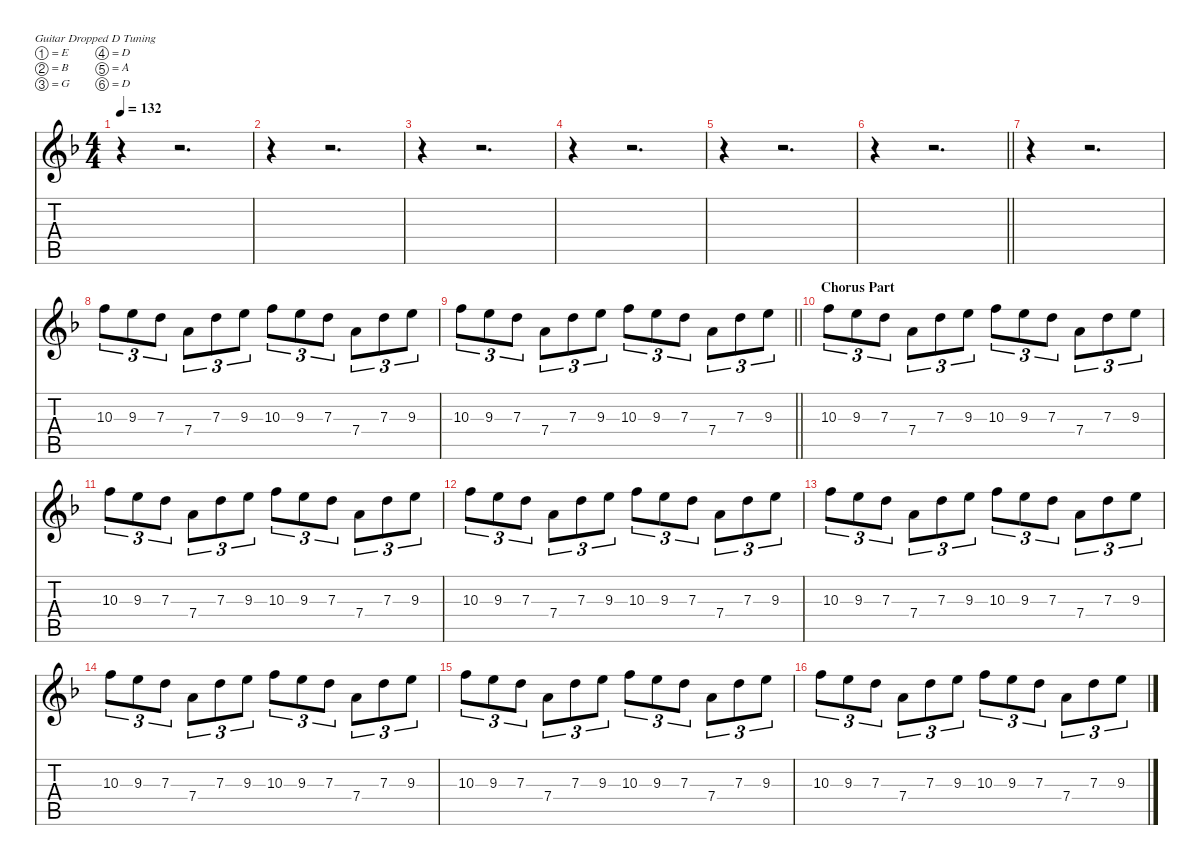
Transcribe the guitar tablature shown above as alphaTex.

\defaultSystemsLayout 4
\hideDynamics
\bracketExtendMode nobrackets
\singleTrackTrackNamePolicy hidden
\multiTrackTrackNamePolicy hidden
\firstSystemTrackNameMode fullname
\firstSystemTrackNameOrientation horizontal
\otherSystemsTrackNameOrientation horizontal
\track ("Lead Guitar" "dist.guit.") {instrument distortionguitar}
\staff {score tabs}
\tuning (E4 B3 G3 D3 A2 D2)
\ts (4 4)
\tempo 132
\clef g2
\ks dminor
r.4{dy f beam Down} r.2{d beam Down} |
r.4{beam Down} r.2{d beam Down} |
r.4{beam Down} r.2{d beam Down} |
r.4{beam Down} r.2{d beam Down} |
r.4{beam Down} r.2{d beam Down} |
\barLineRight lightlight
r.4{beam Down} r.2{d beam Down} |
r.4{beam Down} r.2{d beam Down} |
10.3{acc forcenatural}.8{tu (3 2) beam Down} 9.3{acc forcenatural}.8{tu (3 2) beam Down} 7.3{acc forcenatural}.8{tu (3 2) beam Down} 7.4{acc forcenatural}.8{tu (3 2) beam Down} 7.3{acc forcenatural}.8{tu (3 2) beam Down} 9.3{acc forcenatural}.8{tu (3 2) beam Down} 10.3{acc forcenatural}.8{tu (3 2) beam Down} 9.3{acc forcenatural}.8{tu (3 2) beam Down} 7.3{acc forcenatural}.8{tu (3 2) beam Down} 7.4{acc forcenatural}.8{tu (3 2) beam Down} 7.3{acc forcenatural}.8{tu (3 2) beam Down} 9.3{acc forcenatural}.8{tu (3 2) beam Down} |
\barLineRight lightlight
10.3{acc forcenatural}.8{tu (3 2) beam Down} 9.3{acc forcenatural}.8{tu (3 2) beam Down} 7.3{acc forcenatural}.8{tu (3 2) beam Down} 7.4{acc forcenatural}.8{tu (3 2) beam Down} 7.3{acc forcenatural}.8{tu (3 2) beam Down} 9.3{acc forcenatural}.8{tu (3 2) beam Down} 10.3{acc forcenatural}.8{tu (3 2) beam Down} 9.3{acc forcenatural}.8{tu (3 2) beam Down} 7.3{acc forcenatural}.8{tu (3 2) beam Down} 7.4{acc forcenatural}.8{tu (3 2) beam Down} 7.3{acc forcenatural}.8{tu (3 2) beam Down} 9.3{acc forcenatural}.8{tu (3 2) beam Down} |
\section ("" "Chorus Part")
10.3{acc forcenatural}.8{tu (3 2) beam Down} 9.3{acc forcenatural}.8{tu (3 2) beam Down} 7.3{acc forcenatural}.8{tu (3 2) beam Down} 7.4{acc forcenatural}.8{tu (3 2) beam Down} 7.3{acc forcenatural}.8{tu (3 2) beam Down} 9.3{acc forcenatural}.8{tu (3 2) beam Down} 10.3{acc forcenatural}.8{tu (3 2) beam Down} 9.3{acc forcenatural}.8{tu (3 2) beam Down} 7.3{acc forcenatural}.8{tu (3 2) beam Down} 7.4{acc forcenatural}.8{tu (3 2) beam Down} 7.3{acc forcenatural}.8{tu (3 2) beam Down} 9.3{acc forcenatural}.8{tu (3 2) beam Down} |
10.3{acc forcenatural}.8{tu (3 2) beam Down} 9.3{acc forcenatural}.8{tu (3 2) beam Down} 7.3{acc forcenatural}.8{tu (3 2) beam Down} 7.4{acc forcenatural}.8{tu (3 2) beam Down} 7.3{acc forcenatural}.8{tu (3 2) beam Down} 9.3{acc forcenatural}.8{tu (3 2) beam Down} 10.3{acc forcenatural}.8{tu (3 2) beam Down} 9.3{acc forcenatural}.8{tu (3 2) beam Down} 7.3{acc forcenatural}.8{tu (3 2) beam Down} 7.4{acc forcenatural}.8{tu (3 2) beam Down} 7.3{acc forcenatural}.8{tu (3 2) beam Down} 9.3{acc forcenatural}.8{tu (3 2) beam Down} |
10.3{acc forcenatural}.8{tu (3 2) beam Down} 9.3{acc forcenatural}.8{tu (3 2) beam Down} 7.3{acc forcenatural}.8{tu (3 2) beam Down} 7.4{acc forcenatural}.8{tu (3 2) beam Down} 7.3{acc forcenatural}.8{tu (3 2) beam Down} 9.3{acc forcenatural}.8{tu (3 2) beam Down} 10.3{acc forcenatural}.8{tu (3 2) beam Down} 9.3{acc forcenatural}.8{tu (3 2) beam Down} 7.3{acc forcenatural}.8{tu (3 2) beam Down} 7.4{acc forcenatural}.8{tu (3 2) beam Down} 7.3{acc forcenatural}.8{tu (3 2) beam Down} 9.3{acc forcenatural}.8{tu (3 2) beam Down} |
10.3{acc forcenatural}.8{tu (3 2) beam Down} 9.3{acc forcenatural}.8{tu (3 2) beam Down} 7.3{acc forcenatural}.8{tu (3 2) beam Down} 7.4{acc forcenatural}.8{tu (3 2) beam Down} 7.3{acc forcenatural}.8{tu (3 2) beam Down} 9.3{acc forcenatural}.8{tu (3 2) beam Down} 10.3{acc forcenatural}.8{tu (3 2) beam Down} 9.3{acc forcenatural}.8{tu (3 2) beam Down} 7.3{acc forcenatural}.8{tu (3 2) beam Down} 7.4{acc forcenatural}.8{tu (3 2) beam Down} 7.3{acc forcenatural}.8{tu (3 2) beam Down} 9.3{acc forcenatural}.8{tu (3 2) beam Down} |
10.3{acc forcenatural}.8{tu (3 2) beam Down} 9.3{acc forcenatural}.8{tu (3 2) beam Down} 7.3{acc forcenatural}.8{tu (3 2) beam Down} 7.4{acc forcenatural}.8{tu (3 2) beam Down} 7.3{acc forcenatural}.8{tu (3 2) beam Down} 9.3{acc forcenatural}.8{tu (3 2) beam Down} 10.3{acc forcenatural}.8{tu (3 2) beam Down} 9.3{acc forcenatural}.8{tu (3 2) beam Down} 7.3{acc forcenatural}.8{tu (3 2) beam Down} 7.4{acc forcenatural}.8{tu (3 2) beam Down} 7.3{acc forcenatural}.8{tu (3 2) beam Down} 9.3{acc forcenatural}.8{tu (3 2) beam Down} |
10.3{acc forcenatural}.8{tu (3 2) beam Down} 9.3{acc forcenatural}.8{tu (3 2) beam Down} 7.3{acc forcenatural}.8{tu (3 2) beam Down} 7.4{acc forcenatural}.8{tu (3 2) beam Down} 7.3{acc forcenatural}.8{tu (3 2) beam Down} 9.3{acc forcenatural}.8{tu (3 2) beam Down} 10.3{acc forcenatural}.8{tu (3 2) beam Down} 9.3{acc forcenatural}.8{tu (3 2) beam Down} 7.3{acc forcenatural}.8{tu (3 2) beam Down} 7.4{acc forcenatural}.8{tu (3 2) beam Down} 7.3{acc forcenatural}.8{tu (3 2) beam Down} 9.3{acc forcenatural}.8{tu (3 2) beam Down} |
10.3{acc forcenatural}.8{tu (3 2) beam Down} 9.3{acc forcenatural}.8{tu (3 2) beam Down} 7.3{acc forcenatural}.8{tu (3 2) beam Down} 7.4{acc forcenatural}.8{tu (3 2) beam Down} 7.3{acc forcenatural}.8{tu (3 2) beam Down} 9.3{acc forcenatural}.8{tu (3 2) beam Down} 10.3{acc forcenatural}.8{tu (3 2) beam Down} 9.3{acc forcenatural}.8{tu (3 2) beam Down} 7.3{acc forcenatural}.8{tu (3 2) beam Down} 7.4{acc forcenatural}.8{tu (3 2) beam Down} 7.3{acc forcenatural}.8{tu (3 2) beam Down} 9.3{acc forcenatural}.8{tu (3 2) beam Down}
